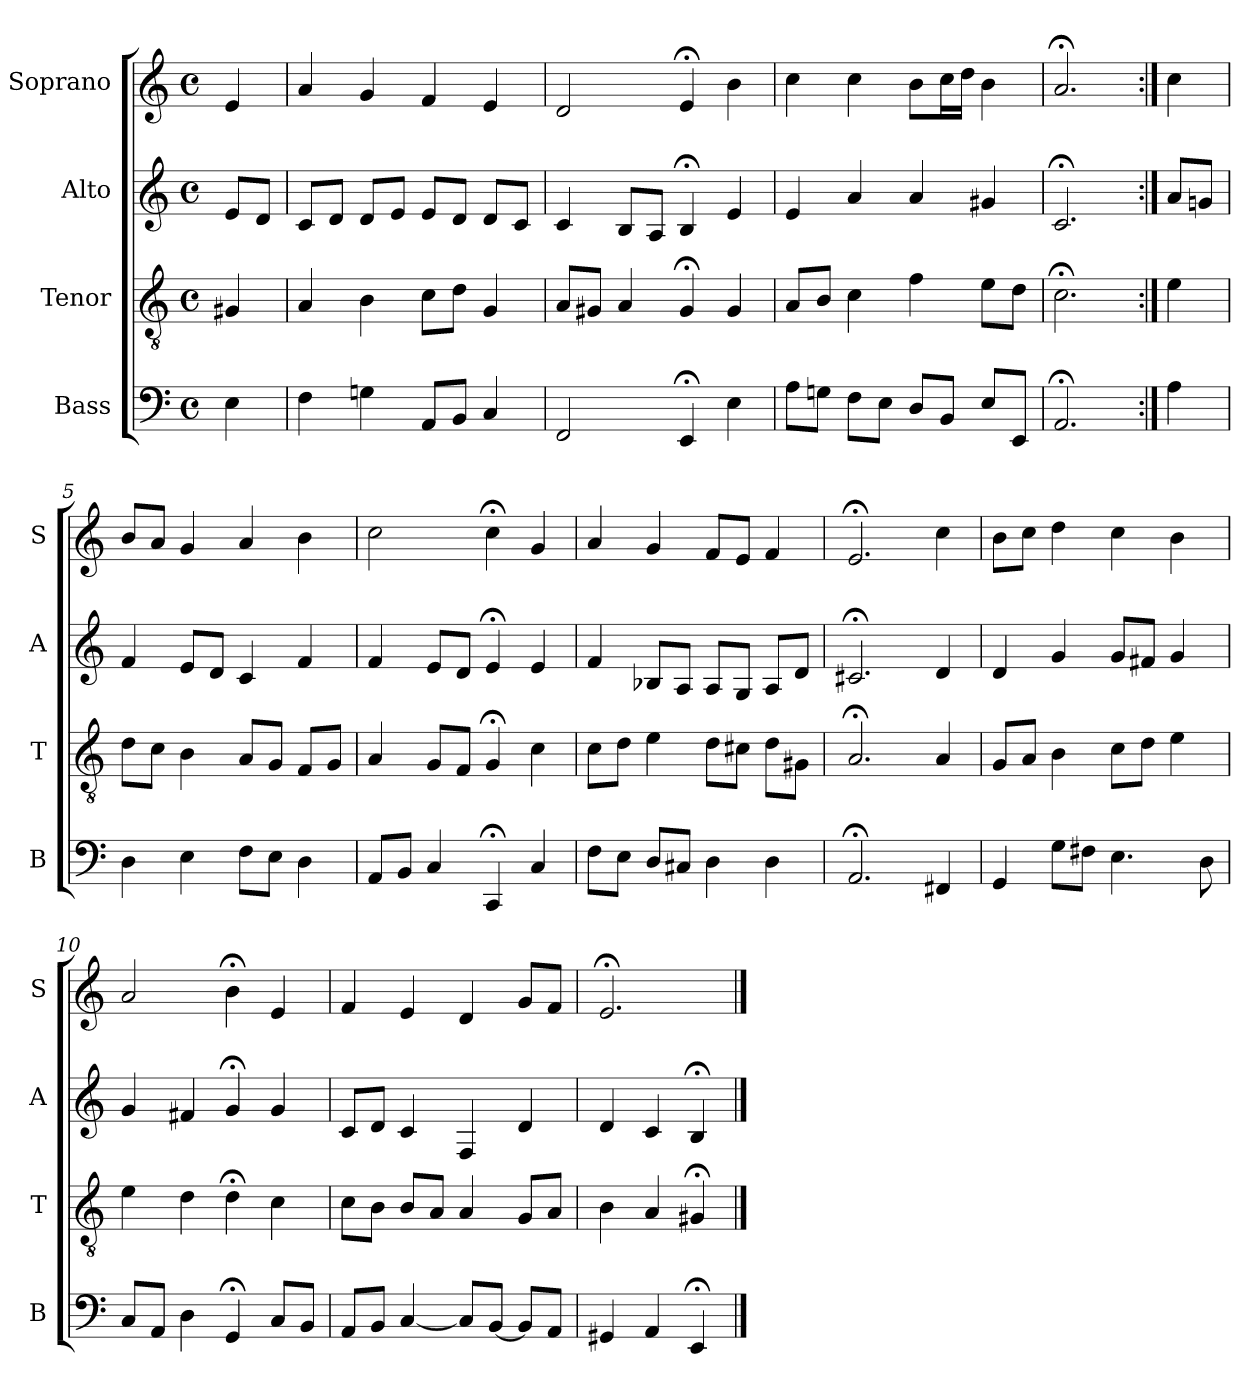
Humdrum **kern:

**kern	**kern	**kern	**kern
*part4	*part3	*part2	*part1
*staff4	*staff3	*staff2	*staff1
*I"Bass	*I"Tenor	*I"Alto	*I"Soprano
*I'B	*I'T	*I'A	*I'S
*clefF4	*clefGv2	*clefG2	*clefG2
*k[]	*k[]	*k[]	*k[]
*a:	*a:	*a:	*a:
*M4/4	*M4/4	*M4/4	*M4/4
*met(c)	*met(c)	*met(c)	*met(c)
*MM100	*MM100	*MM100	*MM100
=	=	=	=
4E	4G#Xi	8eL	4ei
.	.	8dJ	.
=1	=1	=1	=1
4F	4Ai	8cL	4ai
.	.	8dJ	.
4Gn	4B	8dL	4g
.	.	8eJ	.
8AAL	8cL	8eL	4f
8BBJ	8dJ	8dJ	.
4C	4G	8dL	4e
.	.	8cJ	.
=2	=2	=2	=2
2FF	8AL	4c	2d
.	8G#XJ	.	.
.	4A	8BL	.
.	.	8AJ	.
4EE;<	4G#;<	4B;<	4e;<
4E	4G#	4e	4b
=3	=3	=3	=3
8AL	8AL	4e	4cc
8GnJ	8BJ	.	.
8FL	4c	4a	4cc
8EJ	.	.	.
8DL	4f	4a	8bL
8BBJ	.	.	16ccL
.	.	.	16ddJJ
8EL	8eL	4g#X	4b
8EEJ	8dJ	.	.
=4	=4	=4	=4
2.AA;<	2.c;<	2.c;<	2.a;<
=:|!	=:|!	=:|!	=:|!
4A	4e	8aL	4cc
.	.	8gnJ	.
=5	=5	=5	=5
4D	8dL	4f	8bL
.	8cJ	.	8aJ
4E	4B	8eL	4g
.	.	8dJ	.
8FL	8AL	4c	4a
8EJ	8GJ	.	.
4D	8FL	4f	4b
.	8GJ	.	.
=6	=6	=6	=6
8AAL	4A	4f	2cc
8BBJ	.	.	.
4C	8GL	8eL	.
.	8FJ	8dJ	.
4CC;<	4G;<	4e;<	4cc;<
4C	4c	4e	4g
=7	=7	=7	=7
8FL	8cL	4f	4a
8EJ	8dJ	.	.
8DL	4e	8B-XL	4g
8C#XJ	.	8AJ	.
4D	8dL	8AL	8fL
.	8c#XJ	8GJ	8eJ
4D	8dL	8AL	4f
.	8G#XJ	8dJ	.
=8	=8	=8	=8
2.AA;<	2.A;<	2.c#X;<	2.e;<
4FF#X	4A	4d	4cc
=9	=9	=9	=9
4GG	8GL	4d	8bL
.	8AJ	.	8ccJ
8GL	4B	4g	4dd
8F#XJ	.	.	.
4.E	8cL	8gL	4cc
.	8dJ	8f#XJ	.
.	4e	4g	4b
8D	.	.	.
=10	=10	=10	=10
8CL	4e	4g	2a
8AAJ	.	.	.
4D	4d	4f#X	.
4GG;<	4d;<	4g;<	4b;<
8CL	4c	4g	4e
8BBJ	.	.	.
=11	=11	=11	=11
8AAL	8cL	8cL	4f
8BBJ	8BJ	8dJ	.
[4C	8BL	4c	4e
.	8AJ	.	.
8CL]	4A	4F	4d
[8BBJ	.	.	.
8BBL]	8GL	4d	8gL
8AAJ	8AJ	.	8fJ
=12	=12	=12	=12
4GG#X	4B	4d	2.e;<
4AA	4A	4c	.
4EE;<	4G#X;<	4B;<	.
==	==	==	==
*-	*-	*-	*-
